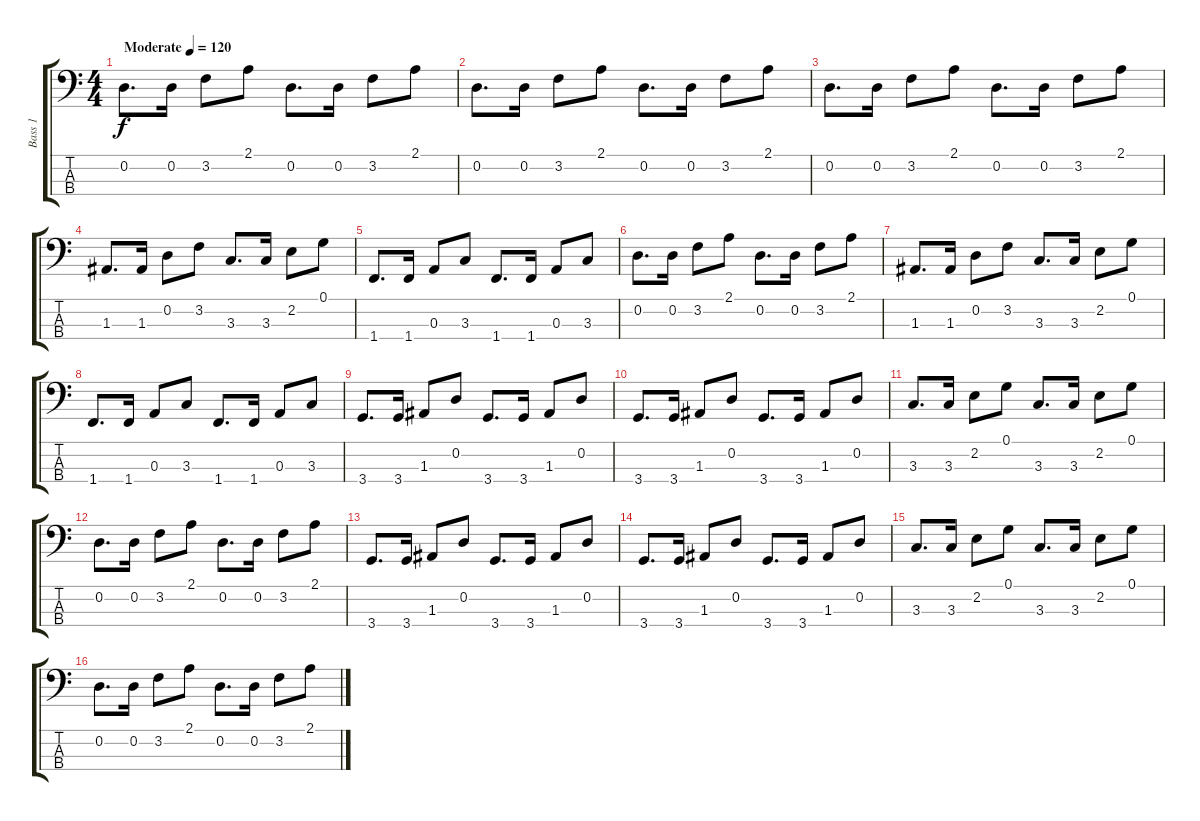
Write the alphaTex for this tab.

\track ("Bass 1" "Bass 1") {instrument acousticbass}
\staff {score tabs}
\tuning (G2 D2 A1 E1) {hide}
\ts (4 4)
\tempo (120 "Moderate")
\clef f4
\ks c
0.2.8{d dy f instrument acousticbass} 0.2.16 3.2.8 2.1.8 0.2.8{d} 0.2.16 3.2.8 2.1.8 |
0.2.8{d} 0.2.16 3.2.8 2.1.8 0.2.8{d} 0.2.16 3.2.8 2.1.8 |
0.2.8{d} 0.2.16 3.2.8 2.1.8 0.2.8{d} 0.2.16 3.2.8 2.1.8 |
1.3.8{d} 1.3.16 0.2.8 3.2.8 3.3.8{d} 3.3.16 2.2.8 0.1.8 |
1.4.8{d} 1.4.16 0.3.8 3.3.8 1.4.8{d} 1.4.16 0.3.8 3.3.8 |
0.2.8{d} 0.2.16 3.2.8 2.1.8 0.2.8{d} 0.2.16 3.2.8 2.1.8 |
1.3.8{d} 1.3.16 0.2.8 3.2.8 3.3.8{d} 3.3.16 2.2.8 0.1.8 |
1.4.8{d} 1.4.16 0.3.8 3.3.8 1.4.8{d} 1.4.16 0.3.8 3.3.8 |
3.4.8{d} 3.4.16 1.3.8 0.2.8 3.4.8{d} 3.4.16 1.3.8 0.2.8 |
3.4.8{d} 3.4.16 1.3.8 0.2.8 3.4.8{d} 3.4.16 1.3.8 0.2.8 |
3.3.8{d} 3.3.16 2.2.8 0.1.8 3.3.8{d} 3.3.16 2.2.8 0.1.8 |
0.2.8{d} 0.2.16 3.2.8 2.1.8 0.2.8{d} 0.2.16 3.2.8 2.1.8 |
3.4.8{d} 3.4.16 1.3.8 0.2.8 3.4.8{d} 3.4.16 1.3.8 0.2.8 |
3.4.8{d} 3.4.16 1.3.8 0.2.8 3.4.8{d} 3.4.16 1.3.8 0.2.8 |
3.3.8{d} 3.3.16 2.2.8 0.1.8 3.3.8{d} 3.3.16 2.2.8 0.1.8 |
0.2.8{d} 0.2.16 3.2.8 2.1.8 0.2.8{d} 0.2.16 3.2.8 2.1.8
